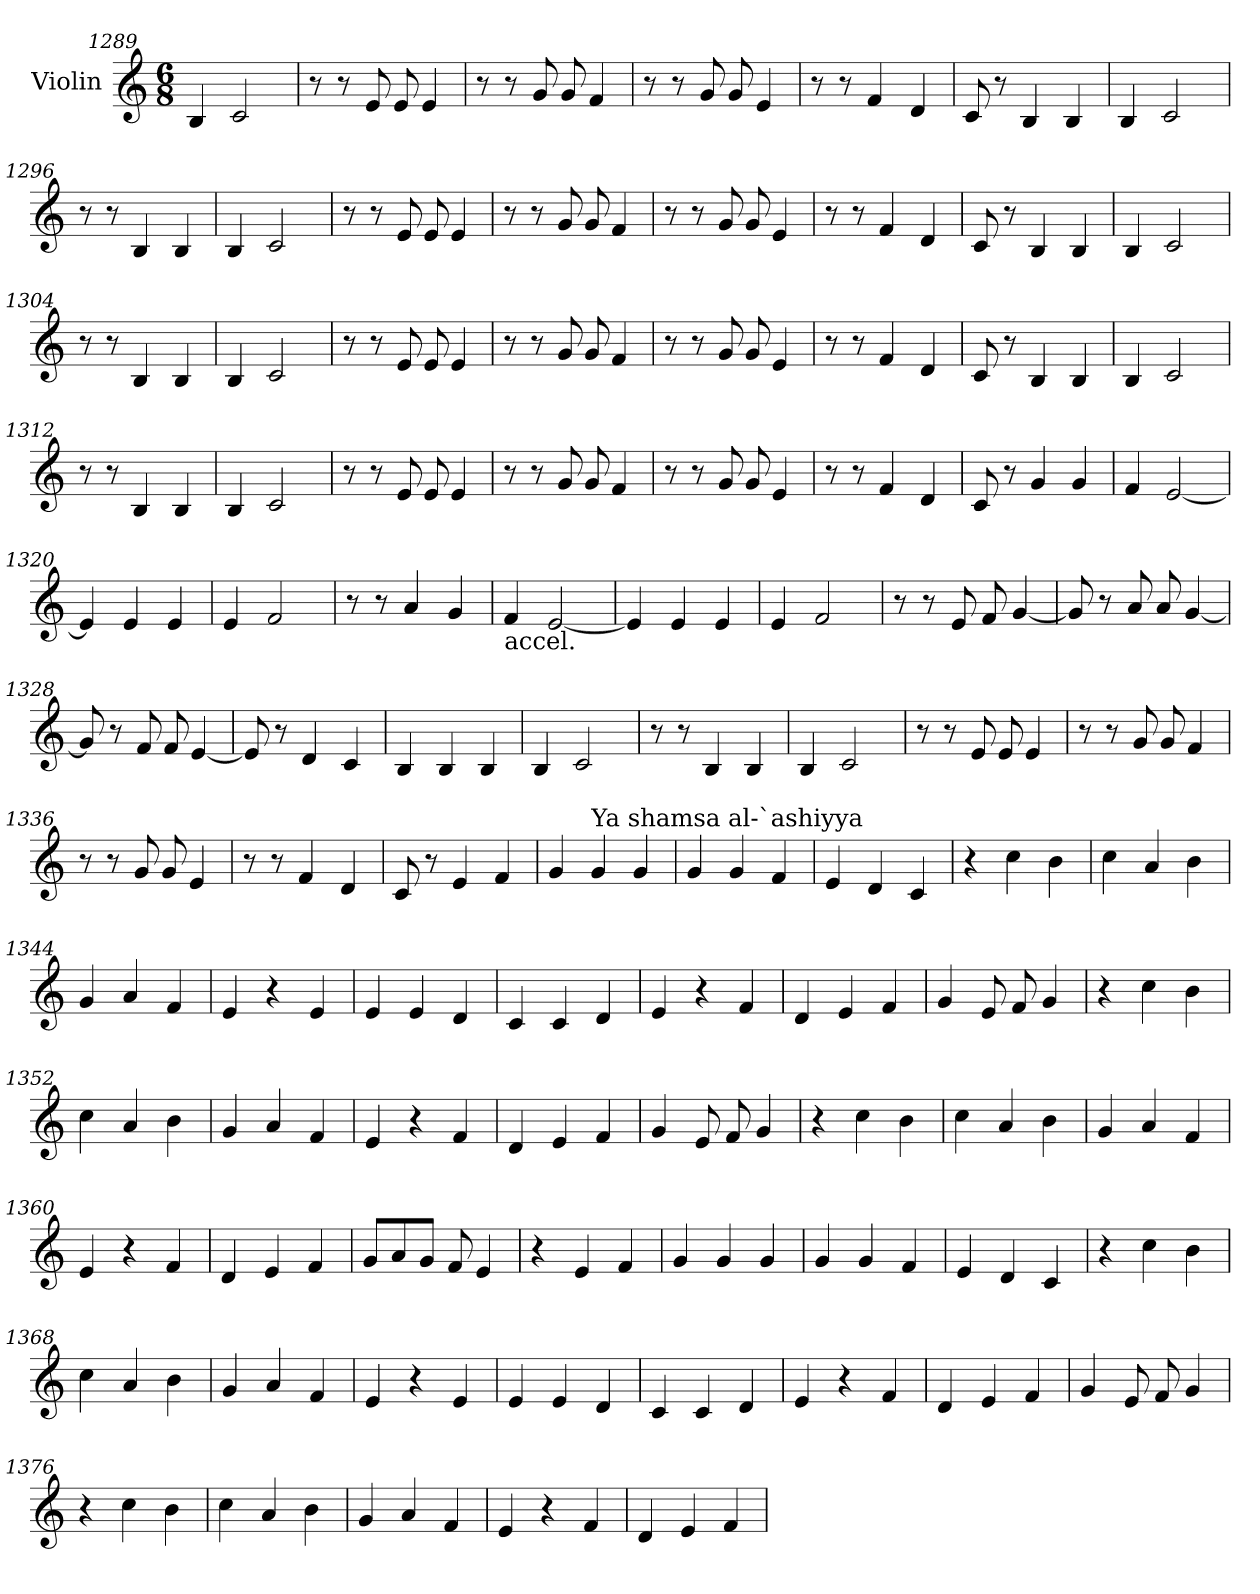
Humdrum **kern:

**kern
*part1
*staff1
*I"Violin
*clefG2
*k[]
*C:
*M6/8
=1289
4B/
2c/
=1290
8r
8r
8e/
8e/
4e/
=1291
8r
8r
8g/
8g/
4f/
!!LO:PB:g=z
=1292
8r
8r
8g/
8g/
4e/
!!LO:PB:g=z
=1293
8r
8r
4f/
4d/
=1294
8c/
8r
4B/
4B/
=1295
4B/
2c/
=1296
8r
8r
4B/
4B/
=1297
4B/
2c/
=1298
8r
8r
8e/
8e/
4e/
!!LO:PB:g=z
=1299
8r
8r
8g/
8g/
4f/
!!LO:PB:g=z
=1300
8r
8r
8g/
8g/
4e/
=1301
8r
8r
4f/
4d/
=1302
8c/
8r
4B/
4B/
=1303
4B/
2c/
=1304
8r
8r
4B/
4B/
=1305
4B/
2c/
!!LO:PB:g=z
=1306
8r
8r
8e/
8e/
4e/
!!LO:PB:g=z
=1307
8r
8r
8g/
8g/
4f/
=1308
8r
8r
8g/
8g/
4e/
=1309
8r
8r
4f/
4d/
=1310
8c/
8r
4B/
4B/
=1311
4B/
2c/
=1312
8r
8r
4B/
4B/
!!LO:PB:g=z
=1313
4B/
2c/
!!LO:PB:g=z
=1314
8r
8r
8e/
8e/
4e/
=1315
8r
8r
8g/
8g/
4f/
=1316
8r
8r
8g/
8g/
4e/
=1317
8r
8r
4f/
4d/
=1318
8c/
8r
4g/
4g/
=1319
4f/
[2e/
=1320
4e/]
4e/
4e/
!!LO:PB:g=z
=1321
4e/
2f/
=1322
8r
8r
4a/
4g/
=1323
!LO:TX:b:t=accel.
4f/
[2e/
=1324
4e/]
4e/
4e/
=1325
4e/
2f/
=1326
8r
8r
8e/
8f/
[4g/
!!LO:PB:g=z
=1327
8g/]
8r
8a/
8a/
[4g/
!!LO:PB:g=z
=1328
8g/]
8r
8f/
8f/
[4e/
=1329
8e/]
8r
4d/
4c/
=1330
4B/
4B/
4B/
=1331
4B/
2c/
=1332
8r
8r
4B/
4B/
=1333
4B/
2c/
!!LO:PB:g=z
=1334
8r
8r
8e/
8e/
4e/
!!LO:PB:g=z
=1335
8r
8r
8g/
8g/
4f/
=1336
8r
8r
8g/
8g/
4e/
=1337
8r
8r
4f/
4d/
=1338
*MM180
8c/
8r
4e/
4f/
=1339
4g/
!LO:TX:a:t=Ya shamsa al-`ashiyya
4g/
4g/
=1340
4g/
4g/
4f/
!!LO:PB:g=z
=1341
4e/
4d/
4c/
!!LO:PB:g=z
=1342
4r
4cc\
4b\
=1343
4cc\
4a/
4b\
=1344
4g/
4a/
4f/
=1345
4e/
4r
4e/
=1346
4e/
4e/
4d/
=1347
4c/
4c/
4d/
!!LO:PB:g=z
=1348
4e/
4r
4f/
!!LO:PB:g=z
=1349
4d/
4e/
4f/
=1350
4g/
8e/
8f/
4g/
=1351
4r
4cc\
4b\
=1352
4cc\
4a/
4b\
=1353
4g/
4a/
4f/
=1354
4e/
4r
4f/
!!LO:PB:g=z
=1355
4d/
4e/
4f/
!!LO:PB:g=z
=1356
4g/
8e/
8f/
4g/
=1357
4r
4cc\
4b\
=1358
4cc\
4a/
4b\
=1359
4g/
4a/
4f/
=1360
4e/
4r
4f/
=1361
4d/
4e/
4f/
!!LO:PB:g=z
=1362
8g/L
8a/
8g/J
8f/
4e/
!!LO:PB:g=z
=1363
4r
4e/
4f/
=1364
4g/
4g/
4g/
=1365
4g/
4g/
4f/
=1366
4e/
4d/
4c/
=1367
4r
4cc\
4b\
=1368
4cc\
4a/
4b\
!!LO:PB:g=z
=1369
4g/
4a/
4f/
!!LO:PB:g=z
=1370
4e/
4r
4e/
=1371
4e/
4e/
4d/
=1372
4c/
4c/
4d/
=1373
4e/
4r
4f/
=1374
4d/
4e/
4f/
=1375
4g/
8e/
8f/
4g/
=1376
4r
4cc\
4b\
!!LO:PB:g=z
=1377
4cc\
4a/
4b\
=1378
4g/
4a/
4f/
=1379
4e/
4r
4f/
=1380
4d/
4e/
4f/
=
*-
